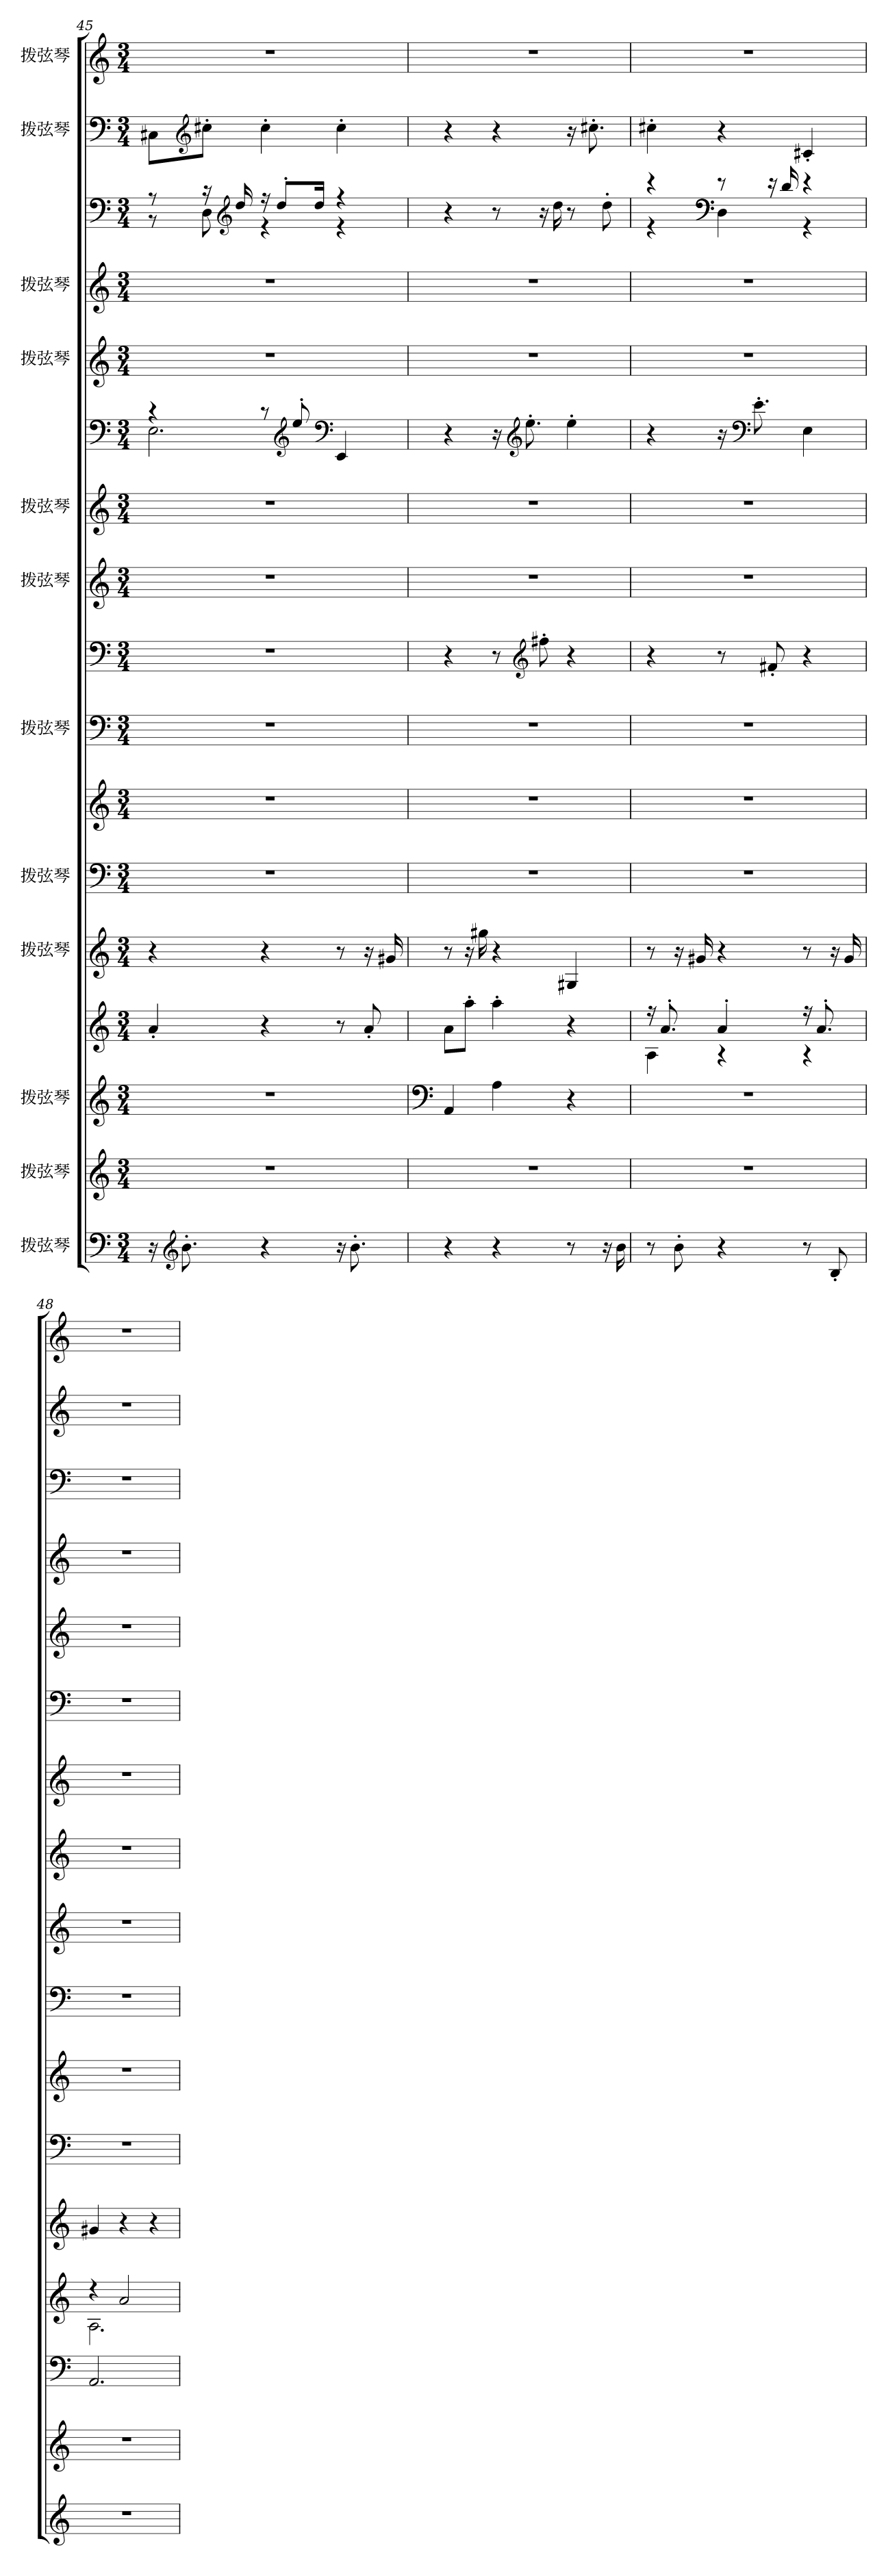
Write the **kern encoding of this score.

**kern	**kern	**kern	**kern	**kern	**kern	**kern	**kern	**kern	**kern	**kern	**kern	**kern	**kern	**kern	**kern	**kern
*part12	*part11	*part10	*part10	*part9	*part8	*part8	*part7	*part7	*part6	*part5	*part5	*part4	*part3	*part3	*part2	*part1
*staff17	*staff16	*staff15	*staff14	*staff13	*staff12	*staff11	*staff10	*staff9	*staff8	*staff7	*staff6	*staff5	*staff4	*staff3	*staff2	*staff1
*I"拨弦琴	*I"拨弦琴	*I"拨弦琴	*	*I"拨弦琴	*I"拨弦琴	*	*I"拨弦琴	*	*I"拨弦琴	*I"拨弦琴	*	*I"拨弦琴	*I"拨弦琴	*	*I"拨弦琴	*I"拨弦琴
*clefF4	*clefG2	*clefG2	*clefG2	*clefG2	*clefF4	*clefG2	*clefF4	*clefF4	*clefG2	*clefG2	*clefF4	*clefG2	*clefG2	*clefF4	*clefF4	*clefG2
*k[]	*k[]	*k[]	*k[]	*k[]	*k[]	*k[]	*k[]	*k[]	*k[]	*k[]	*k[]	*k[]	*k[]	*k[]	*k[]	*k[]
*M3/4	*M3/4	*M3/4	*M3/4	*M3/4	*M3/4	*M3/4	*M3/4	*M3/4	*M3/4	*M3/4	*M3/4	*M3/4	*M3/4	*M3/4	*M3/4	*M3/4
=45	=45	=45	=45	=45	=45	=45	=45	=45	=45	=45	=45	=45	=45	=45	=45	=45
*	*	*	*	*	*	*	*	*	*	*	*^	*	*	*^	*	*
16r	2.r	2.r	4a'/	4r	2.r	2.r	2.r	2.r	2.r	2.r	4r	2.E\	2.r	2.r	8r	8r	8C#X\L	2.r
*clefG2	*	*	*	*	*	*	*	*	*	*	*	*	*	*	*	*	*	*
8.b'\	.	.	.	.	.	.	.	.	.	.	.	.	.	.	.	.	.	.
*	*	*	*	*	*	*	*	*	*	*	*	*	*	*	*	*	*clefG2	*
.	.	.	.	.	.	.	.	.	.	.	.	.	.	.	16r	8D\	8cc#X'\J	.
*	*	*	*	*	*	*	*	*	*	*	*	*	*	*	*clefG2	*	*	*
.	.	.	.	.	.	.	.	.	.	.	.	.	.	.	16dd/	.	.	.
4r	.	.	4r	4r	.	.	.	.	.	.	8r	.	.	.	16r	4r	4cc#'\	.
.	.	.	.	.	.	.	.	.	.	.	.	.	.	.	8dd'/L	.	.	.
*	*	*	*	*	*	*	*	*	*	*	*clefG2	*	*	*	*	*	*	*
.	.	.	.	.	.	.	.	.	.	.	8ee'/	.	.	.	.	.	.	.
.	.	.	.	.	.	.	.	.	.	.	.	.	.	.	16dd/Jk	.	.	.
*	*	*	*	*	*	*	*	*	*	*	*clefF4	*	*	*	*	*	*	*
16r	.	.	8r	8r	.	.	.	.	.	.	4EE/	.	.	.	4r	4r	4cc#'\	.
8.b'\	.	.	.	.	.	.	.	.	.	.	.	.	.	.	.	.	.	.
.	.	.	8a'/	16r	.	.	.	.	.	.	.	.	.	.	.	.	.	.
.	.	.	.	16g#X/	.	.	.	.	.	.	.	.	.	.	.	.	.	.
*	*	*	*	*	*	*	*	*	*	*	*v	*v	*	*	*v	*v	*	*
!!LO:PB:g=z
=46	=46	=46	=46	=46	=46	=46	=46	=46	=46	=46	=46	=46	=46	=46	=46	=46
*	*	*clefF4	*	*	*	*	*	*	*	*	*	*	*	*	*	*
4r	2.r	4AA/	8a\L	8r	2.r	2.r	2.r	4r	2.r	2.r	4r	2.r	2.r	4r	4r	2.r
.	.	.	8aa'\J	16r	.	.	.	.	.	.	.	.	.	.	.	.
.	.	.	.	16gg#X\	.	.	.	.	.	.	.	.	.	.	.	.
4r	.	4A\	4aa'\	4r	.	.	.	8r	.	.	16r	.	.	8r	4r	.
*	*	*	*	*	*	*	*	*	*	*	*clefG2	*	*	*	*	*
.	.	.	.	.	.	.	.	.	.	.	8.ee'\	.	.	.	.	.
*	*	*	*	*	*	*	*	*clefG2	*	*	*	*	*	*	*	*
.	.	.	.	.	.	.	.	8ff#X'\	.	.	.	.	.	16r	.	.
.	.	.	.	.	.	.	.	.	.	.	.	.	.	16dd\	.	.
8r	.	4r	4r	4G#X/	.	.	.	4r	.	.	4ee'\	.	.	8r	16r	.
.	.	.	.	.	.	.	.	.	.	.	.	.	.	.	8.cc#X'\	.
16r	.	.	.	.	.	.	.	.	.	.	.	.	.	8dd'\	.	.
16b\	.	.	.	.	.	.	.	.	.	.	.	.	.	.	.	.
=47	=47	=47	=47	=47	=47	=47	=47	=47	=47	=47	=47	=47	=47	=47	=47	=47
*	*	*	*^	*	*	*	*	*	*	*	*	*	*	*^	*	*
8r	2.r	2.r	16r	4A\	8r	2.r	2.r	2.r	4r	2.r	2.r	4r	2.r	2.r	4r	4r	4cc#X'\	2.r
.	.	.	8.a'/	.	.	.	.	.	.	.	.	.	.	.	.	.	.	.
8b'\	.	.	.	.	16r	.	.	.	.	.	.	.	.	.	.	.	.	.
.	.	.	.	.	16g#X/	.	.	.	.	.	.	.	.	.	.	.	.	.
*	*	*	*	*	*	*	*	*	*	*	*	*	*	*	*clefF4	*	*	*
4r	.	.	4a'/	4r	4r	.	.	.	8r	.	.	16r	.	.	8r	4D\	4r	.
*	*	*	*	*	*	*	*	*	*	*	*	*clefF4	*	*	*	*	*	*
.	.	.	.	.	.	.	.	.	.	.	.	8.e'\	.	.	.	.	.	.
.	.	.	.	.	.	.	.	.	8f#X'/	.	.	.	.	.	16r	.	.	.
.	.	.	.	.	.	.	.	.	.	.	.	.	.	.	16d/	.	.	.
8r	.	.	16r	4r	8r	.	.	.	4r	.	.	4E\	.	.	4r	4r	4c#X'/	.
.	.	.	8.a'/	.	.	.	.	.	.	.	.	.	.	.	.	.	.	.
8B'/	.	.	.	.	16r	.	.	.	.	.	.	.	.	.	.	.	.	.
.	.	.	.	.	16g#/	.	.	.	.	.	.	.	.	.	.	.	.	.
*	*	*	*	*	*	*	*	*	*	*	*	*	*	*	*v	*v	*	*
=48	=48	=48	=48	=48	=48	=48	=48	=48	=48	=48	=48	=48	=48	=48	=48	=48	=48
2.r	2.r	2.AA/	4r	2.A\	4g#X/	2.r	2.r	2.r	2.r	2.r	2.r	2.r	2.r	2.r	2.r	2.r	2.r
.	.	.	2a/	.	4r	.	.	.	.	.	.	.	.	.	.	.	.
.	.	.	.	.	4r	.	.	.	.	.	.	.	.	.	.	.	.
*	*	*	*v	*v	*	*	*	*	*	*	*	*	*	*	*	*	*
=	=	=	=	=	=	=	=	=	=	=	=	=	=	=	=	=
*-	*-	*-	*-	*-	*-	*-	*-	*-	*-	*-	*-	*-	*-	*-	*-	*-
